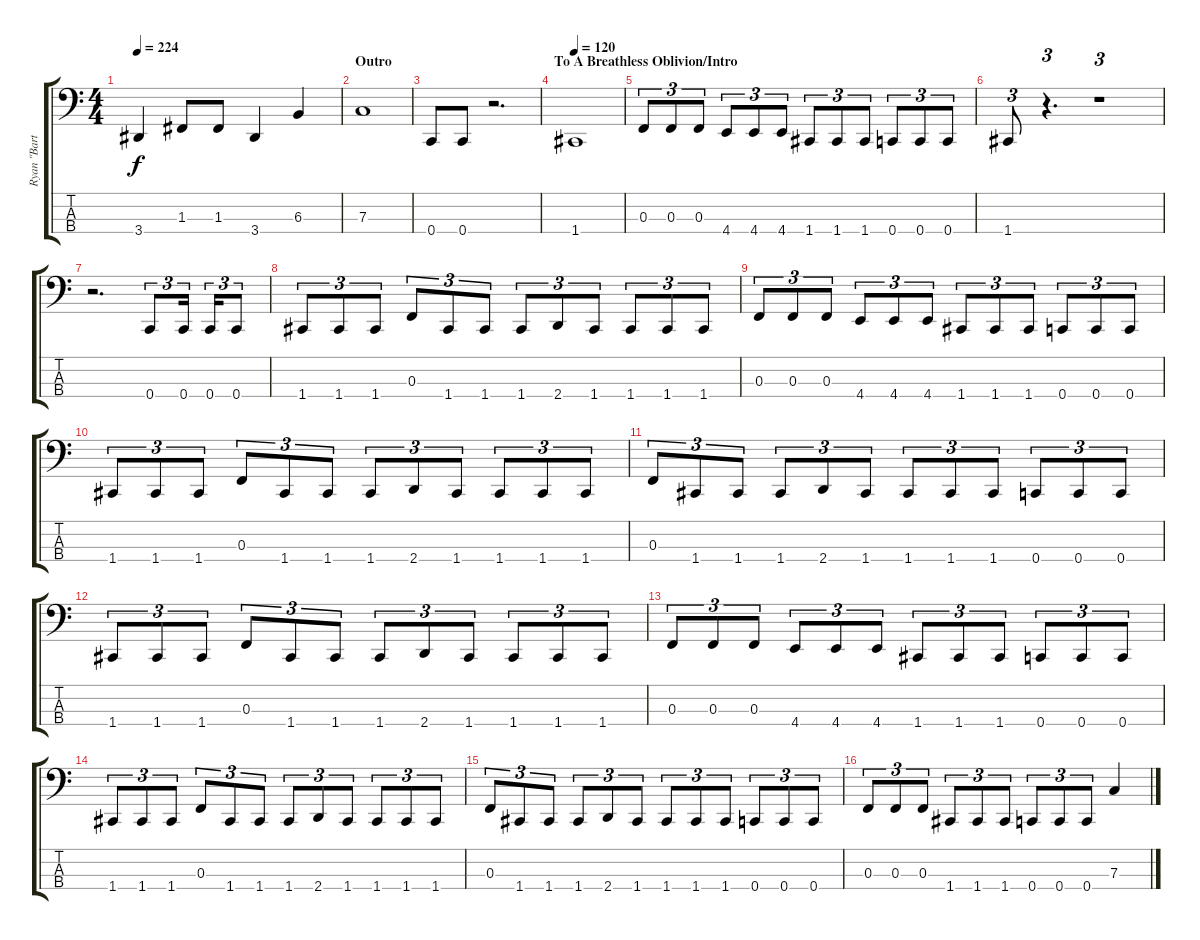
\track ("Ryan \"Bart\" Willams (Bass)" "Ryan \"Bart") {instrument electricbassfinger}
\staff {score tabs}
\tuning (Eb2 Bb1 F1 C1) {hide}
\ts (4 4)
\tempo 224
\clef f4
\ks c
3.4.4{dy f} 1.3.8 1.3.8 3.4.4 6.3.4 |
\section ("" "Outro")
7.3.1 |
0.4.8 0.4.8 r.2{d} |
\section ("" "To A Breathless Oblivion/Intro")
\tempo 120
1.4.1 |
0.3.8{tu (3 2)} 0.3.8{tu (3 2)} 0.3.8{tu (3 2)} 4.4.8{tu (3 2)} 4.4.8{tu (3 2)} 4.4.8{tu (3 2)} 1.4.8{tu (3 2)} 1.4.8{tu (3 2)} 1.4.8{tu (3 2)} 0.4.8{tu (3 2)} 0.4.8{tu (3 2)} 0.4.8{tu (3 2)} |
1.4.8{tu (3 2)} r.4{d tu (3 2)} r.1{tu (3 2)} |
r.2{d} 0.4.8{tu (3 2)} 0.4.16{tu (3 2)} 0.4.16{tu (3 2)} 0.4.8{tu (3 2)} |
1.4.8{tu (3 2)} 1.4.8{tu (3 2)} 1.4.8{tu (3 2)} 0.3.8{tu (3 2)} 1.4.8{tu (3 2)} 1.4.8{tu (3 2)} 1.4.8{tu (3 2)} 2.4.8{tu (3 2)} 1.4.8{tu (3 2)} 1.4.8{tu (3 2)} 1.4.8{tu (3 2)} 1.4.8{tu (3 2)} |
0.3.8{tu (3 2)} 0.3.8{tu (3 2)} 0.3.8{tu (3 2)} 4.4.8{tu (3 2)} 4.4.8{tu (3 2)} 4.4.8{tu (3 2)} 1.4.8{tu (3 2)} 1.4.8{tu (3 2)} 1.4.8{tu (3 2)} 0.4.8{tu (3 2)} 0.4.8{tu (3 2)} 0.4.8{tu (3 2)} |
1.4.8{tu (3 2)} 1.4.8{tu (3 2)} 1.4.8{tu (3 2)} 0.3.8{tu (3 2)} 1.4.8{tu (3 2)} 1.4.8{tu (3 2)} 1.4.8{tu (3 2)} 2.4.8{tu (3 2)} 1.4.8{tu (3 2)} 1.4.8{tu (3 2)} 1.4.8{tu (3 2)} 1.4.8{tu (3 2)} |
0.3.8{tu (3 2)} 1.4.8{tu (3 2)} 1.4.8{tu (3 2)} 1.4.8{tu (3 2)} 2.4.8{tu (3 2)} 1.4.8{tu (3 2)} 1.4.8{tu (3 2)} 1.4.8{tu (3 2)} 1.4.8{tu (3 2)} 0.4.8{tu (3 2)} 0.4.8{tu (3 2)} 0.4.8{tu (3 2)} |
1.4.8{tu (3 2)} 1.4.8{tu (3 2)} 1.4.8{tu (3 2)} 0.3.8{tu (3 2)} 1.4.8{tu (3 2)} 1.4.8{tu (3 2)} 1.4.8{tu (3 2)} 2.4.8{tu (3 2)} 1.4.8{tu (3 2)} 1.4.8{tu (3 2)} 1.4.8{tu (3 2)} 1.4.8{tu (3 2)} |
0.3.8{tu (3 2)} 0.3.8{tu (3 2)} 0.3.8{tu (3 2)} 4.4.8{tu (3 2)} 4.4.8{tu (3 2)} 4.4.8{tu (3 2)} 1.4.8{tu (3 2)} 1.4.8{tu (3 2)} 1.4.8{tu (3 2)} 0.4.8{tu (3 2)} 0.4.8{tu (3 2)} 0.4.8{tu (3 2)} |
1.4.8{tu (3 2)} 1.4.8{tu (3 2)} 1.4.8{tu (3 2)} 0.3.8{tu (3 2)} 1.4.8{tu (3 2)} 1.4.8{tu (3 2)} 1.4.8{tu (3 2)} 2.4.8{tu (3 2)} 1.4.8{tu (3 2)} 1.4.8{tu (3 2)} 1.4.8{tu (3 2)} 1.4.8{tu (3 2)} |
0.3.8{tu (3 2)} 1.4.8{tu (3 2)} 1.4.8{tu (3 2)} 1.4.8{tu (3 2)} 2.4.8{tu (3 2)} 1.4.8{tu (3 2)} 1.4.8{tu (3 2)} 1.4.8{tu (3 2)} 1.4.8{tu (3 2)} 0.4.8{tu (3 2)} 0.4.8{tu (3 2)} 0.4.8{tu (3 2)} |
0.3.8{tu (3 2)} 0.3.8{tu (3 2)} 0.3.8{tu (3 2)} 1.4.8{tu (3 2)} 1.4.8{tu (3 2)} 1.4.8{tu (3 2)} 0.4.8{tu (3 2)} 0.4.8{tu (3 2)} 0.4.8{tu (3 2)} 7.3.4
